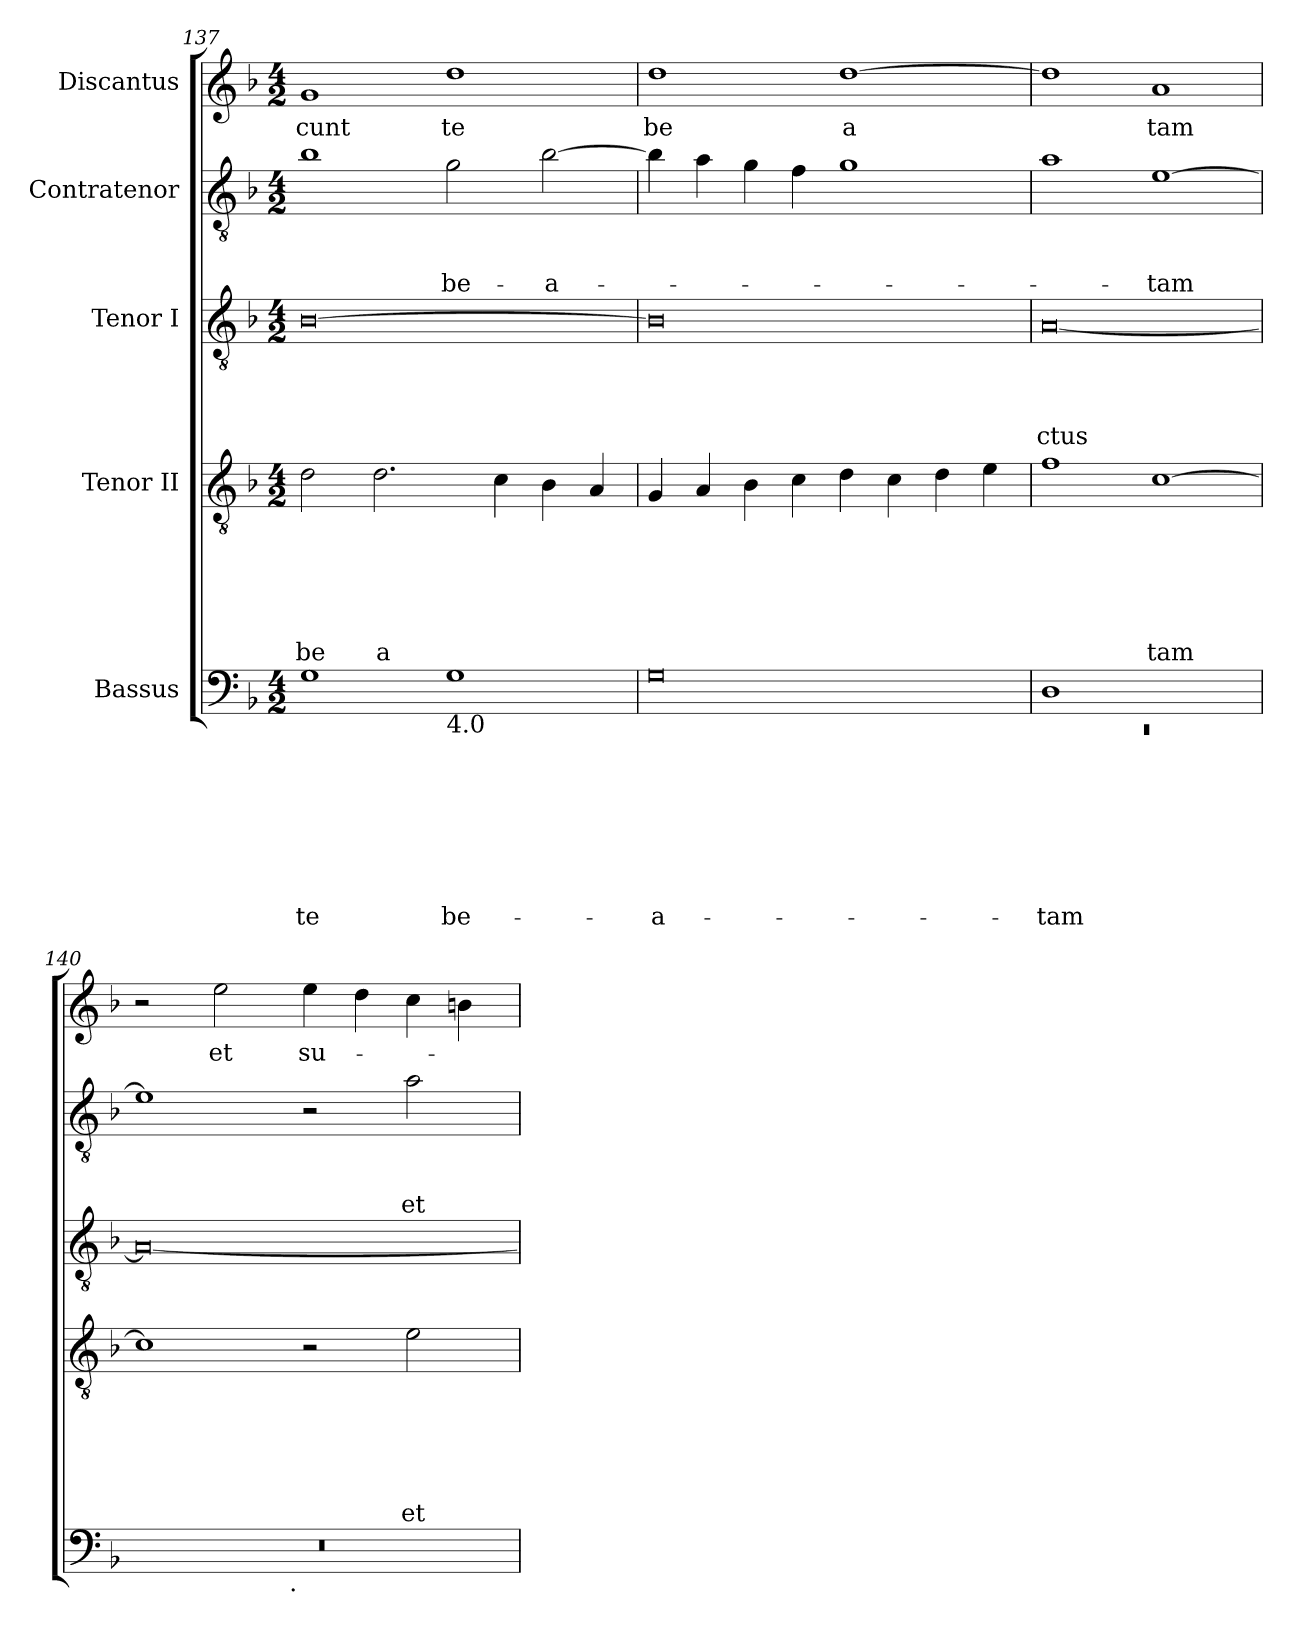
**kern	**text	**text	**text	**text	**text	**text	**text	**text	**kern	**text	**text	**text	**text	**text	**text	**kern	**text	**text	**text	**text	**kern	**text	**text	**text	**kern	**text
*part5	*part5	*part5	*part5	*part5	*part5	*part5	*part5	*part5	*part4	*part4	*part4	*part4	*part4	*part4	*part4	*part3	*part3	*part3	*part3	*part3	*part2	*part2	*part2	*part2	*part1	*part1
*staff5	*staff5	*staff5	*staff5	*staff5	*staff5	*staff5	*staff5	*staff5	*staff4	*staff4	*staff4	*staff4	*staff4	*staff4	*staff4	*staff3	*staff3	*staff3	*staff3	*staff3	*staff2	*staff2	*staff2	*staff2	*staff1	*staff1
*I"Bassus	*	*	*	*	*	*	*	*	*I"Tenor II	*	*	*	*	*	*	*I"Tenor I	*	*	*	*	*I"Contratenor	*	*	*	*I"Discantus	*
*clefF4	*	*	*	*	*	*	*	*	*clefGv2	*	*	*	*	*	*	*clefGv2	*	*	*	*	*clefGv2	*	*	*	*clefG2	*
*k[b-]	*	*	*	*	*	*	*	*	*k[b-]	*	*	*	*	*	*	*k[b-]	*	*	*	*	*k[b-]	*	*	*	*k[b-]	*
*F:	*	*	*	*	*	*	*	*	*F:	*	*	*	*	*	*	*F:	*	*	*	*	*F:	*	*	*	*F:	*
*M4/2	*	*	*	*	*	*	*	*	*M4/2	*	*	*	*	*	*	*M4/2	*	*	*	*	*M4/2	*	*	*	*M4/2	*
=137	=137	=137	=137	=137	=137	=137	=137	=137	=137	=137	=137	=137	=137	=137	=137	=137	=137	=137	=137	=137	=137	=137	=137	=137	=137	=137
!	!	!	!	!	!	!	!	!LO:LY:b	!	!	!	!	!	!	!LO:LY:b	!	!	!	!	!	!	!	!	!	!	!LO:LY:b
1G	.	.	.	.	.	.	.	te	2d\	.	.	.	.	.	be	[>0B-	.	.	.	.	1b-	.	.	.	1g	cunt
!	!	!	!	!	!	!	!	!	!	!	!	!	!	!	!LO:LY:b	!	!	!	!	!	!	!	!	!	!	!
.	.	.	.	.	.	.	.	.	2.d\	.	.	.	.	.	a	.	.	.	.	.	.	.	.	.	.	.
!LO:TX:b:t=4.0	!	!	!	!	!	!	!	!	!	!	!	!	!	!	!	!	!	!	!	!	!	!	!	!	!	!
!	!	!	!	!	!	!	!	!LO:LY:b	!	!	!	!	!	!	!	!	!	!	!	!	!	!	!	!LO:LY:b	!	!LO:LY:b
1G	.	.	.	.	.	.	.	be-	.	.	.	.	.	.	.	.	.	.	.	.	2g\	.	.	be-	1dd	te
.	.	.	.	.	.	.	.	.	4c\	.	.	.	.	.	.	.	.	.	.	.	.	.	.	.	.	.
!	!	!	!	!	!	!	!	!	!	!	!	!	!	!	!	!	!	!	!	!	!	!	!	!LO:LY:b	!	!
.	.	.	.	.	.	.	.	.	4B-\	.	.	.	.	.	.	.	.	.	.	.	[>2b-\	.	.	-a-	.	.
.	.	.	.	.	.	.	.	.	4A/	.	.	.	.	.	.	.	.	.	.	.	.	.	.	.	.	.
=138	=138	=138	=138	=138	=138	=138	=138	=138	=138	=138	=138	=138	=138	=138	=138	=138	=138	=138	=138	=138	=138	=138	=138	=138	=138	=138
!	!	!	!	!	!	!	!	!LO:LY:b	!	!	!	!	!	!	!	!	!	!	!	!	!	!	!	!	!	!LO:LY:b
0G	.	.	.	.	.	.	.	-a-	4G/	.	.	.	.	.	.	0B-]	.	.	.	.	4b-\]	.	.	.	1dd	be
.	.	.	.	.	.	.	.	.	4A/	.	.	.	.	.	.	.	.	.	.	.	4a\	.	.	.	.	.
.	.	.	.	.	.	.	.	.	4B-\	.	.	.	.	.	.	.	.	.	.	.	4g\	.	.	.	.	.
.	.	.	.	.	.	.	.	.	4c\	.	.	.	.	.	.	.	.	.	.	.	4f\	.	.	.	.	.
!	!	!	!	!	!	!	!	!	!	!	!	!	!	!	!	!	!	!	!	!	!	!	!	!	!	!LO:LY:b:rj
.	.	.	.	.	.	.	.	.	4d\	.	.	.	.	.	.	.	.	.	.	.	1g	.	.	.	[>1dd	a
.	.	.	.	.	.	.	.	.	4c\	.	.	.	.	.	.	.	.	.	.	.	.	.	.	.	.	.
.	.	.	.	.	.	.	.	.	4d\	.	.	.	.	.	.	.	.	.	.	.	.	.	.	.	.	.
.	.	.	.	.	.	.	.	.	4e\	.	.	.	.	.	.	.	.	.	.	.	.	.	.	.	.	.
!!LO:PB:g=z
=139	=139	=139	=139	=139	=139	=139	=139	=139	=139	=139	=139	=139	=139	=139	=139	=139	=139	=139	=139	=139	=139	=139	=139	=139	=139	=139
*^	*	*	*	*	*	*	*	*	*	*	*	*	*	*	*	*	*	*	*	*	*	*	*	*	*	*
!	!LO:N:vis=1	!	!	!	!	!	!	!	!LO:LY:b	!	!	!	!	!	!	!	!	!	!	!	!LO:LY:b	!	!	!	!	!	!
1D	0rEE	.	.	.	.	.	.	.	-tam	1f	.	.	.	.	.	.	[<0A	.	.	.	ctus	1a	.	.	.	1dd]	.
!	!	!	!	!	!	!	!	!	!	!	!	!	!	!	!	!LO:LY:b	!	!	!	!	!	!	!	!	!LO:LY:b	!	!LO:LY:b
1ryy	.	.	.	.	.	.	.	.	.	[>1c	.	.	.	.	.	tam	.	.	.	.	.	[>1e	.	.	-tam	1a	tam
=140	=140	=140	=140	=140	=140	=140	=140	=140	=140	=140	=140	=140	=140	=140	=140	=140	=140	=140	=140	=140	=140	=140	=140	=140	=140	=140	=140
0r	2ryy	.	.	.	.	.	.	.	.	1c]	.	.	.	.	.	.	0A_	.	.	.	.	1e]	.	.	.	2r	.
!	!	!	!	!	!	!	!	!	!	!	!	!	!	!	!	!	!	!	!	!	!	!	!	!	!	!	!LO:LY:b
.	4...ryy	.	.	.	.	.	.	.	.	.	.	.	.	.	.	.	.	.	.	.	.	.	.	.	.	2ee\	et
!	!LO:TX:b:t=.	!	!	!	!	!	!	!	!	!	!	!	!	!	!	!	!	!	!	!	!	!	!	!	!	!	!
.	1ryy	.	.	.	.	.	.	.	.	.	.	.	.	.	.	.	.	.	.	.	.	.	.	.	.	.	.
!	!	!	!	!	!	!	!	!	!	!	!	!	!	!	!	!	!	!	!	!	!	!	!	!	!	!	!LO:LY:b
.	.	.	.	.	.	.	.	.	.	2r	.	.	.	.	.	.	.	.	.	.	.	2r	.	.	.	4ee\	su-
.	.	.	.	.	.	.	.	.	.	.	.	.	.	.	.	.	.	.	.	.	.	.	.	.	.	4dd\	.
!	!	!	!	!	!	!	!	!	!	!	!	!	!	!	!	!LO:LY:b	!	!	!	!	!	!	!	!	!LO:LY:b	!	!
.	.	.	.	.	.	.	.	.	.	2e\	.	.	.	.	.	et	.	.	.	.	.	2a\	.	.	et	4cc\	.
.	.	.	.	.	.	.	.	.	.	.	.	.	.	.	.	.	.	.	.	.	.	.	.	.	.	4b\	.
.	32ryy	.	.	.	.	.	.	.	.	.	.	.	.	.	.	.	.	.	.	.	.	.	.	.	.	.	.
*v	*v	*	*	*	*	*	*	*	*	*	*	*	*	*	*	*	*	*	*	*	*	*	*	*	*	*	*
=	=	=	=	=	=	=	=	=	=	=	=	=	=	=	=	=	=	=	=	=	=	=	=	=	=	=
*-	*-	*-	*-	*-	*-	*-	*-	*-	*-	*-	*-	*-	*-	*-	*-	*-	*-	*-	*-	*-	*-	*-	*-	*-	*-	*-
